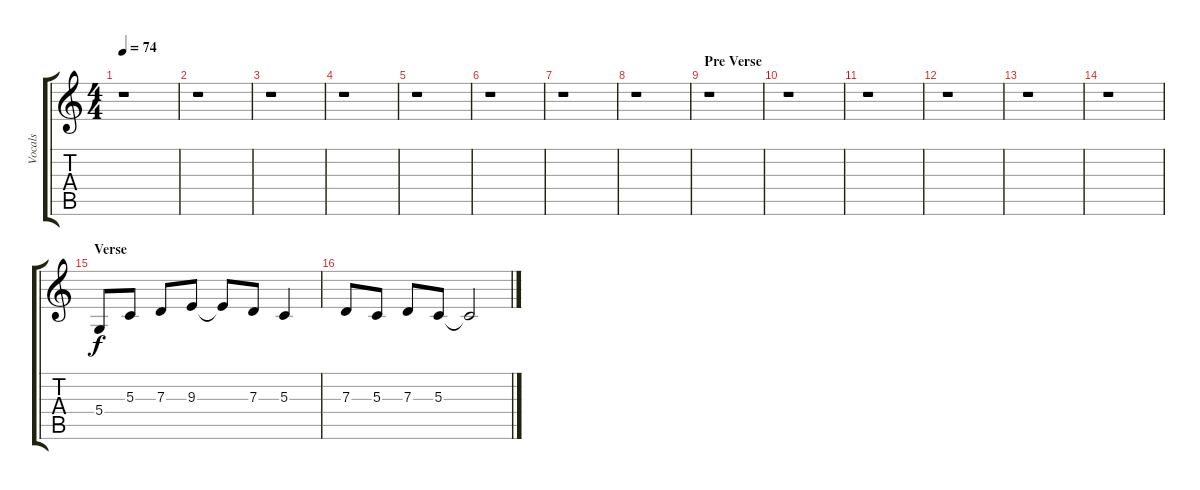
\track ("Vocals" "Vocals") {instrument lead1square}
\staff {score tabs}
\tuning (E4 B3 G3 D3 A2 E2) {hide}
\ts (4 4)
\tempo 74
\clef g2
\ks c
r.1{dy f instrument lead1square} |
r.1 |
r.1 |
r.1 |
r.1 |
r.1 |
r.1 |
r.1 |
\section ("" "Pre Verse ")
r.1 |
r.1 |
r.1 |
r.1 |
r.1 |
r.1 |
\section ("" "Verse")
5.4.8 5.3.8 7.3.8 9.3.8 9.3{t}.8 7.3.8 5.3.4 |
7.3.8 5.3.8 7.3.8 5.3.8 5.3{t}.2
